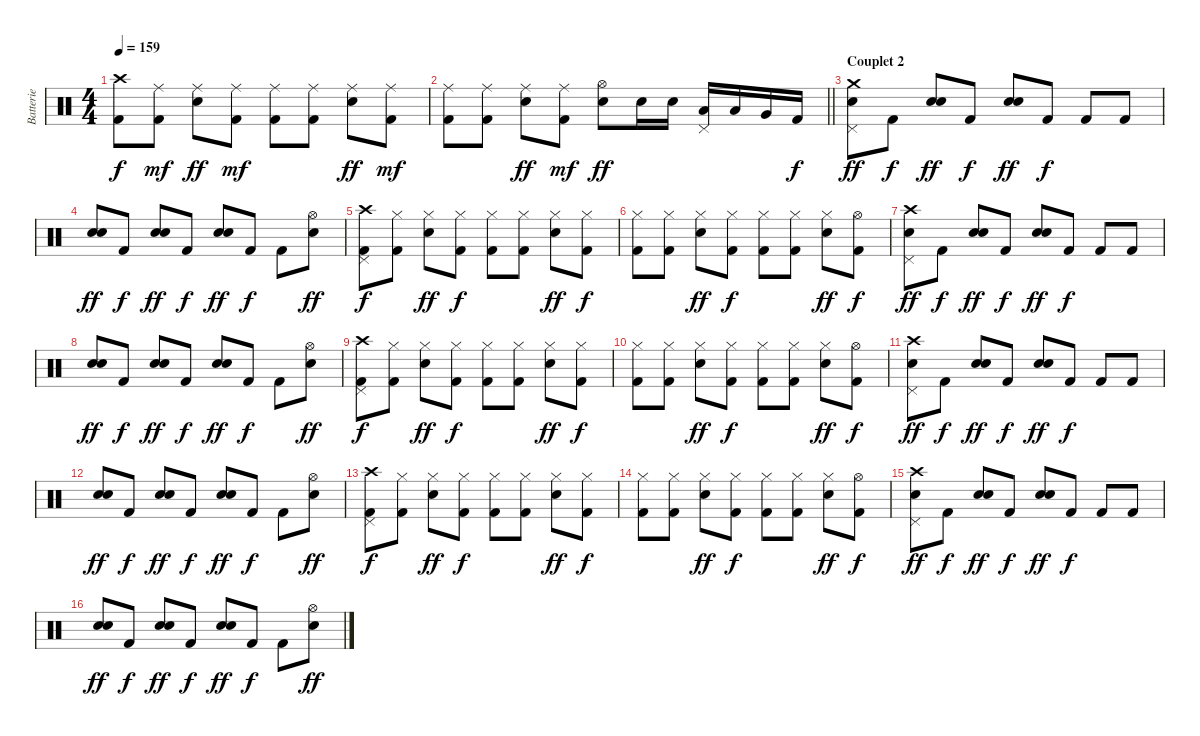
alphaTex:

\track ("Batterie" "Batterie") {instrument percussion}
\staff {score}
\articulation defaults
\ts (4 4)
\tempo 159
\clef neutral
\ks c
("Crash high (hit)" "Kick (hit) 2").8{dy f} ("Ride (middle)" "Kick (hit) 2").8{dy mf} ("Ride (middle)" "Electric Snare (hit)").8{dy ff} ("Ride (middle)" "Kick (hit) 2").8{dy mf} ("Ride (middle)" "Kick (hit) 2").8 ("Ride (middle)" "Kick (hit) 2").8 ("Ride (middle)" "Electric Snare (hit)").8{dy ff} ("Ride (middle)" "Kick (hit) 2").8{dy mf} |
\barLineRight lightlight
("Ride (middle)" "Kick (hit) 2").8 ("Ride (middle)" "Kick (hit) 2").8 ("Ride (middle)" "Electric Snare (hit)").8{dy ff} ("Ride (middle)" "Kick (hit) 2").8{dy mf} ("Hi-Hat (open)" "Electric Snare (hit)").8{dy ff} "Electric Snare (hit)".16 "Electric Snare (hit)".16 ("Pedal Hi-Hat (hit)" "Low Tom (hit)").16 "Low Tom (hit)".16 "Very Low Tom (hit)".16 "Kick (hit) 2".16{dy f} |
\section ("" "Couplet 2")
("Crash medium (hit)" "Pedal Hi-Hat (hit)" "Electric Snare (hit)").8{dy ff} "Kick (hit) 2".8{dy f} ("Electric Snare (hit)" "Electric Snare (hit)").8{bd 120 dy ff} "Kick (hit) 2".8{dy f} ("Electric Snare (hit)" "Electric Snare (hit)").8{bd 120 dy ff} "Kick (hit) 2".8{dy f} "Kick (hit) 2".8 "Kick (hit) 2".8 |
("Electric Snare (hit)" "Electric Snare (hit)").8{bd 120 dy ff} "Kick (hit) 2".8{dy f} ("Electric Snare (hit)" "Electric Snare (hit)").8{bd 120 dy ff} "Kick (hit) 2".8{dy f} ("Electric Snare (hit)" "Electric Snare (hit)").8{bd 120 dy ff} "Kick (hit) 2".8{dy f} "Kick (hit) 2".8 ("Hi-Hat (open)" "Electric Snare (hit)").8{dy ff} |
("Crash high (hit)" "Pedal Hi-Hat (hit)" "Kick (hit) 2").8{dy f} ("Hi-Hat (closed)" "Kick (hit) 2").8 ("Hi-Hat (closed)" "Electric Snare (hit)").8{dy ff} ("Hi-Hat (closed)" "Kick (hit) 2").8{dy f} ("Hi-Hat (closed)" "Kick (hit) 2").8 ("Hi-Hat (closed)" "Kick (hit) 2").8 ("Hi-Hat (closed)" "Electric Snare (hit)").8{dy ff} ("Hi-Hat (closed)" "Kick (hit) 2").8{dy f} |
("Hi-Hat (closed)" "Kick (hit) 2").8 ("Hi-Hat (closed)" "Kick (hit) 2").8 ("Hi-Hat (closed)" "Electric Snare (hit)").8{dy ff} ("Hi-Hat (closed)" "Kick (hit) 2").8{dy f} ("Hi-Hat (closed)" "Kick (hit) 2").8 ("Hi-Hat (closed)" "Kick (hit) 2").8 ("Hi-Hat (closed)" "Electric Snare (hit)").8{dy ff} ("Hi-Hat (open)" "Kick (hit) 2").8{dy f} |
("Crash high (hit)" "Pedal Hi-Hat (hit)" "Electric Snare (hit)").8{dy ff} "Kick (hit) 2".8{dy f} ("Electric Snare (hit)" "Electric Snare (hit)").8{bd 120 dy ff} "Kick (hit) 2".8{dy f} ("Electric Snare (hit)" "Electric Snare (hit)").8{bd 120 dy ff} "Kick (hit) 2".8{dy f} "Kick (hit) 2".8 "Kick (hit) 2".8 |
("Electric Snare (hit)" "Electric Snare (hit)").8{bd 120 dy ff} "Kick (hit) 2".8{dy f} ("Electric Snare (hit)" "Electric Snare (hit)").8{bd 120 dy ff} "Kick (hit) 2".8{dy f} ("Electric Snare (hit)" "Electric Snare (hit)").8{bd 120 dy ff} "Kick (hit) 2".8{dy f} "Kick (hit) 2".8 ("Hi-Hat (open)" "Electric Snare (hit)").8{dy ff} |
("Crash high (hit)" "Pedal Hi-Hat (hit)" "Kick (hit) 2").8{dy f} ("Hi-Hat (closed)" "Kick (hit) 2").8 ("Hi-Hat (closed)" "Electric Snare (hit)").8{dy ff} ("Hi-Hat (closed)" "Kick (hit) 2").8{dy f} ("Hi-Hat (closed)" "Kick (hit) 2").8 ("Hi-Hat (closed)" "Kick (hit) 2").8 ("Hi-Hat (closed)" "Electric Snare (hit)").8{dy ff} ("Hi-Hat (closed)" "Kick (hit) 2").8{dy f} |
("Hi-Hat (closed)" "Kick (hit) 2").8 ("Hi-Hat (closed)" "Kick (hit) 2").8 ("Hi-Hat (closed)" "Electric Snare (hit)").8{dy ff} ("Hi-Hat (closed)" "Kick (hit) 2").8{dy f} ("Hi-Hat (closed)" "Kick (hit) 2").8 ("Hi-Hat (closed)" "Kick (hit) 2").8 ("Hi-Hat (closed)" "Electric Snare (hit)").8{dy ff} ("Hi-Hat (open)" "Kick (hit) 2").8{dy f} |
("Crash high (hit)" "Pedal Hi-Hat (hit)" "Electric Snare (hit)").8{dy ff} "Kick (hit) 2".8{dy f} ("Electric Snare (hit)" "Electric Snare (hit)").8{bd 120 dy ff} "Kick (hit) 2".8{dy f} ("Electric Snare (hit)" "Electric Snare (hit)").8{bd 120 dy ff} "Kick (hit) 2".8{dy f} "Kick (hit) 2".8 "Kick (hit) 2".8 |
("Electric Snare (hit)" "Electric Snare (hit)").8{bd 120 dy ff} "Kick (hit) 2".8{dy f} ("Electric Snare (hit)" "Electric Snare (hit)").8{bd 120 dy ff} "Kick (hit) 2".8{dy f} ("Electric Snare (hit)" "Electric Snare (hit)").8{bd 120 dy ff} "Kick (hit) 2".8{dy f} "Kick (hit) 2".8 ("Hi-Hat (open)" "Electric Snare (hit)").8{dy ff} |
("Crash high (hit)" "Pedal Hi-Hat (hit)" "Kick (hit) 2").8{dy f} ("Hi-Hat (closed)" "Kick (hit) 2").8 ("Hi-Hat (closed)" "Electric Snare (hit)").8{dy ff} ("Hi-Hat (closed)" "Kick (hit) 2").8{dy f} ("Hi-Hat (closed)" "Kick (hit) 2").8 ("Hi-Hat (closed)" "Kick (hit) 2").8 ("Hi-Hat (closed)" "Electric Snare (hit)").8{dy ff} ("Hi-Hat (closed)" "Kick (hit) 2").8{dy f} |
("Hi-Hat (closed)" "Kick (hit) 2").8 ("Hi-Hat (closed)" "Kick (hit) 2").8 ("Hi-Hat (closed)" "Electric Snare (hit)").8{dy ff} ("Hi-Hat (closed)" "Kick (hit) 2").8{dy f} ("Hi-Hat (closed)" "Kick (hit) 2").8 ("Hi-Hat (closed)" "Kick (hit) 2").8 ("Hi-Hat (closed)" "Electric Snare (hit)").8{dy ff} ("Hi-Hat (open)" "Kick (hit) 2").8{dy f} |
("Crash high (hit)" "Pedal Hi-Hat (hit)" "Electric Snare (hit)").8{dy ff} "Kick (hit) 2".8{dy f} ("Electric Snare (hit)" "Electric Snare (hit)").8{bd 120 dy ff} "Kick (hit) 2".8{dy f} ("Electric Snare (hit)" "Electric Snare (hit)").8{bd 120 dy ff} "Kick (hit) 2".8{dy f} "Kick (hit) 2".8 "Kick (hit) 2".8 |
("Electric Snare (hit)" "Electric Snare (hit)").8{bd 120 dy ff} "Kick (hit) 2".8{dy f} ("Electric Snare (hit)" "Electric Snare (hit)").8{bd 120 dy ff} "Kick (hit) 2".8{dy f} ("Electric Snare (hit)" "Electric Snare (hit)").8{bd 120 dy ff} "Kick (hit) 2".8{dy f} "Kick (hit) 2".8 ("Hi-Hat (open)" "Electric Snare (hit)").8{dy ff}
